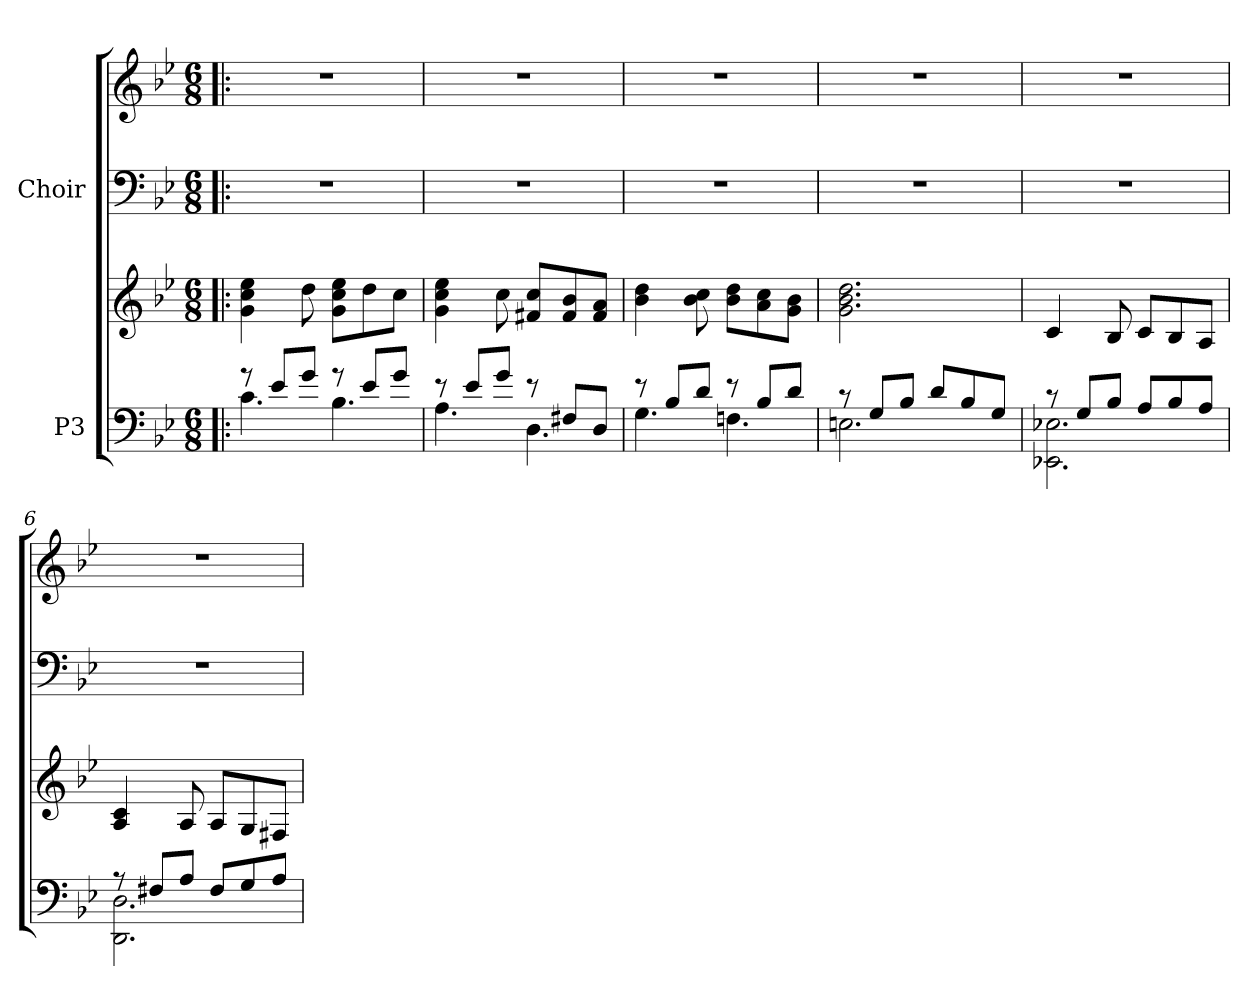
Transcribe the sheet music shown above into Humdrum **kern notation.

**kern	**kern	**kern	**kern
*part2	*part2	*part1	*part1
*staff4	*staff3	*staff2	*staff1
*I"P3	*	*I"Choir	*
!!LO:PB:g=z
*clefF4	*clefG2	*clefF4	*clefG2
*k[b-e-]	*k[b-e-]	*k[b-e-]	*k[b-e-]
*g:	*g:	*g:	*g:
*M6/8	*M6/8	*M6/8	*M6/8
=1!|:	=1!|:	=1!|:	=1!|:
*^	*	*	*
!	!	!	!LO:N:vis=1	!LO:N:vis=1
8r	4.ci\	4gi\ 4cci 4ee-i	2.r	2.r
8e-i/L	.	.	.	.
8gi/J	.	8ddi\	.	.
8r	4.B-i\	8gi\ 8cci 8ee-iL	.	.
8e-i/L	.	8ddi\	.	.
8gi/J	.	8cci\J	.	.
=2	=2	=2	=2	=2
!	!	!	!LO:N:vis=1	!LO:N:vis=1
8r	4.Ai\	4gi\ 4cci 4ee-i	2.r	2.r
8e-i/L	.	.	.	.
8gi/J	.	8cci\	.	.
8r	4.Di\	8f#Xi/ 8cciL	.	.
8F#Xi/L	.	8f#i/ 8b-i	.	.
8Di/J	.	8f#i/ 8aiJ	.	.
=3	=3	=3	=3	=3
!	!	!	!LO:N:vis=1	!LO:N:vis=1
8r	4.Gi\	4b-i\ 4ddi	2.r	2.r
8B-i/L	.	.	.	.
8di/J	.	8b-i\ 8cci	.	.
8r	4.Fni\	8b-i\ 8ddiL	.	.
8B-i/L	.	8ai\ 8cci	.	.
8di/J	.	8gi\ 8b-iJ	.	.
=4	=4	=4	=4	=4
!	!	!	!LO:N:vis=1	!LO:N:vis=1
8r	2.Eni\	2.gi\ 2.b-i 2.ddi	2.r	2.r
8Gi/L	.	.	.	.
8B-i/J	.	.	.	.
8di/L	.	.	.	.
8B-i/	.	.	.	.
8Gi/J	.	.	.	.
=5	=5	=5	=5	=5
!	!	!	!LO:N:vis=1	!LO:N:vis=1
8r	2.EE-Xi\ 2.E-Xi	4ci/	2.r	2.r
8Gi/L	.	.	.	.
8B-i/J	.	8B-i/	.	.
8Ai/L	.	8ci/L	.	.
8B-i/	.	8B-i/	.	.
8Ai/J	.	8Ai/J	.	.
!!LO:LB:g=z
=6	=6	=6	=6	=6
!	!	!	!LO:N:vis=1	!LO:N:vis=1
8r	2.DDi\ 2.Di	4Ai/ 4ci	2.r	2.r
8F#Xi/L	.	.	.	.
8Ai/J	.	8Ai/	.	.
8F#i/L	.	8Ai/L	.	.
8Gi/	.	8Gi/	.	.
8Ai/J	.	8F#Xi/J	.	.
*v	*v	*	*	*
=	=	=	=
*-	*-	*-	*-
